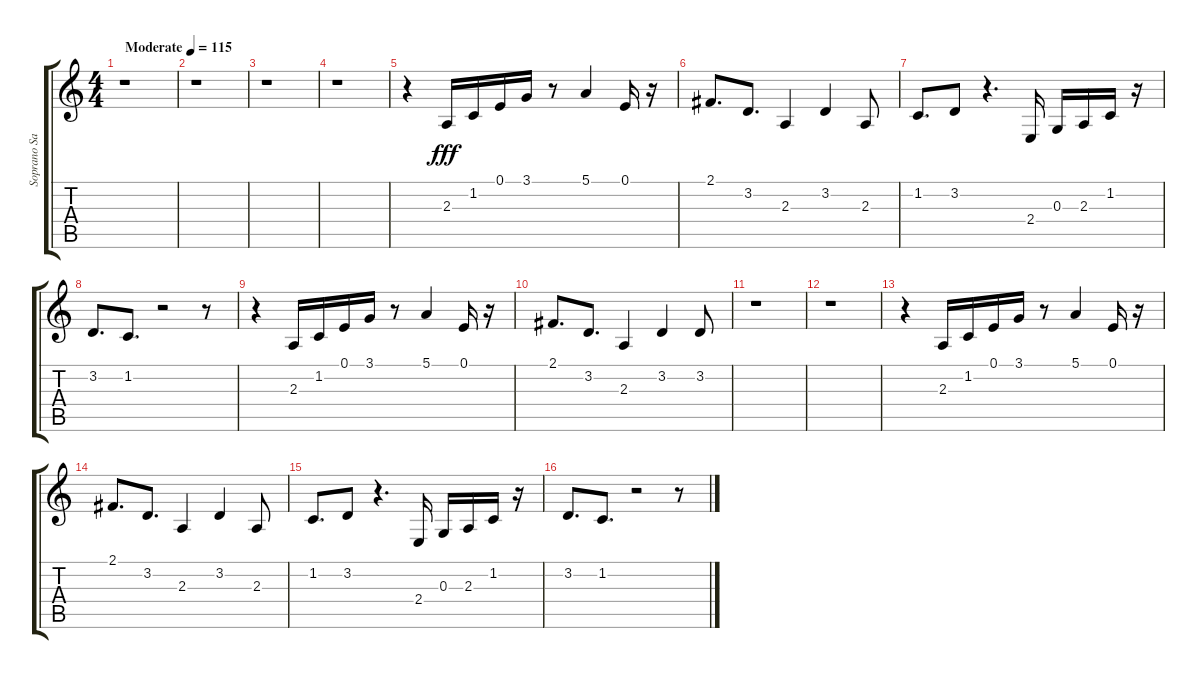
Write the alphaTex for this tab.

\track ("Soprano Sax" "Soprano Sa") {instrument sopranosax}
\staff {score tabs}
\tuning (E4 B3 G3 D3 A2 E2) {hide}
\ts (4 4)
\tempo (115 "Moderate")
\clef g2
\ks c
r.1{dy fff instrument sopranosax} |
r.1 |
r.1 |
r.1 |
r.4 2.3.16 1.2.16 0.1.16 3.1.16 r.8 5.1.4 0.1.16 r.16 |
2.1.8{d} 3.2.8{d} 2.3.4 3.2.4 2.3.8 |
1.2.8{d} 3.2.8 r.4{d} 2.4.16 0.3.16 2.3.16 1.2.16 r.16 |
3.2.8{d} 1.2.8{d} r.2 r.8 |
r.4 2.3.16 1.2.16 0.1.16 3.1.16 r.8 5.1.4 0.1.16 r.16 |
2.1.8{d} 3.2.8{d} 2.3.4 3.2.4 3.2.8 |
r.1 |
r.1 |
r.4 2.3.16 1.2.16 0.1.16 3.1.16 r.8 5.1.4 0.1.16 r.16 |
2.1.8{d} 3.2.8{d} 2.3.4 3.2.4 2.3.8 |
1.2.8{d} 3.2.8 r.4{d} 2.4.16 0.3.16 2.3.16 1.2.16 r.16 |
3.2.8{d} 1.2.8{d} r.2 r.8
